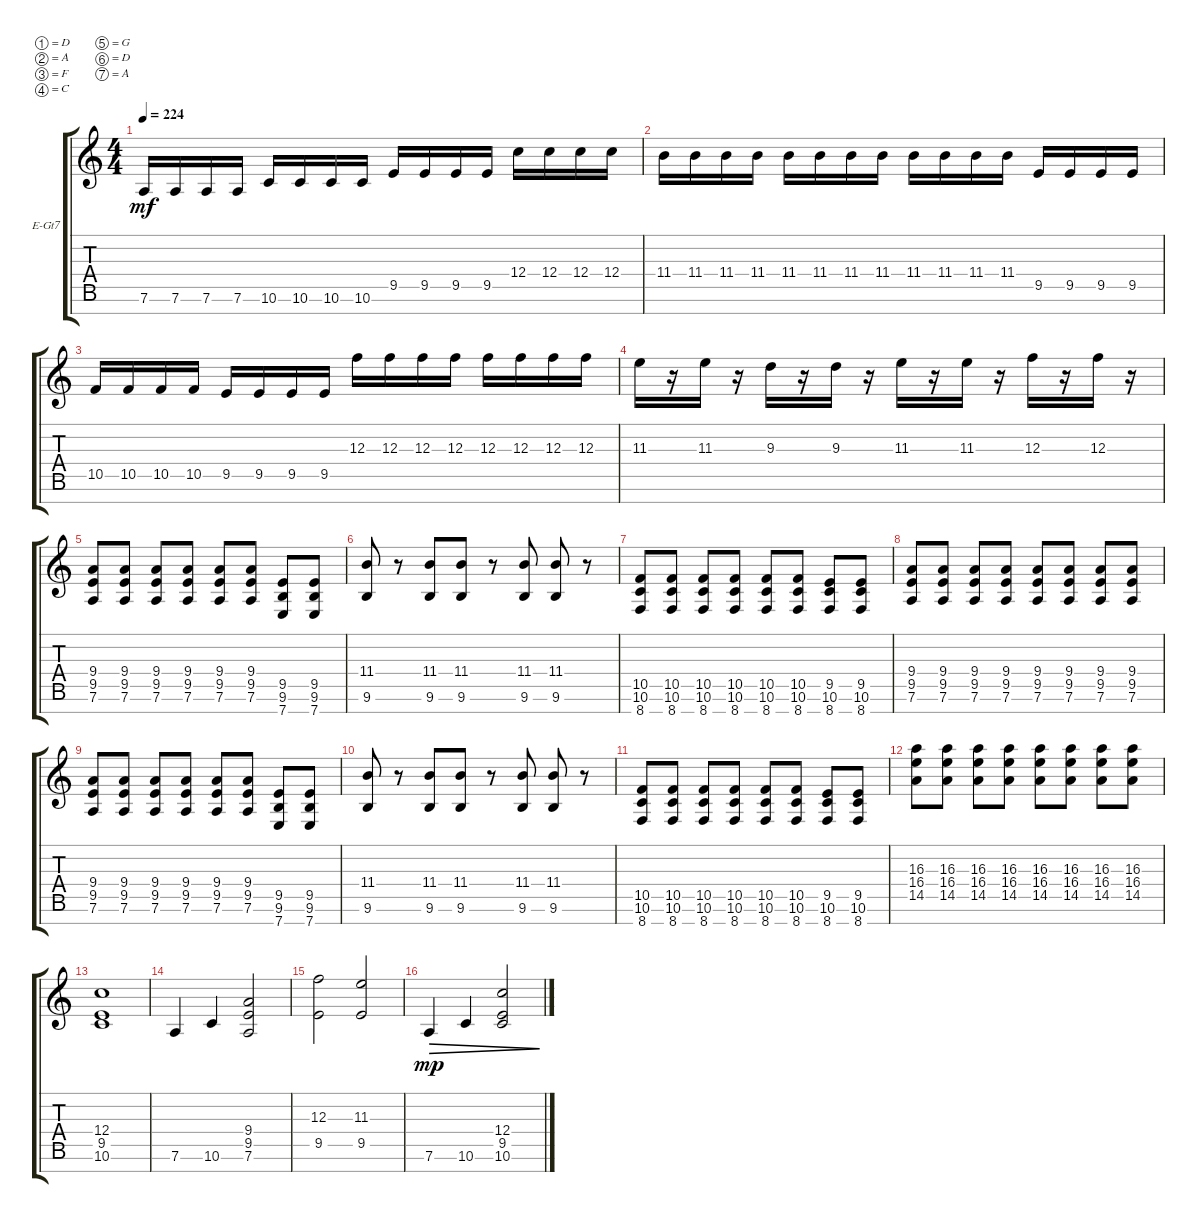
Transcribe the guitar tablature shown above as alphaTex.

\defaultSystemsLayout 4
\bracketExtendMode groupsimilarinstruments
\firstSystemTrackNameOrientation horizontal
\otherSystemsTrackNameOrientation horizontal
\track ("Electric Guitar" "E-Gt7") {instrument distortionguitar}
\staff {score tabs}
\tuning (D4 A3 F3 C3 G2 D2 A1)
\ts (4 4)
\tempo 224
\clef g2
\ks c
7.6.16{dy mf} 7.6.16 7.6.16 7.6.16 10.6.16 10.6.16 10.6.16 10.6.16 9.5.16 9.5.16 9.5.16 9.5.16 12.4.16 12.4.16 12.4.16 12.4.16 |
11.4.16 11.4.16 11.4.16 11.4.16 11.4.16 11.4.16 11.4.16 11.4.16 11.4.16 11.4.16 11.4.16 11.4.16 9.5.16 9.5.16 9.5.16 9.5.16 |
10.5.16 10.5.16 10.5.16 10.5.16 9.5.16 9.5.16 9.5.16 9.5.16 12.3.16 12.3.16 12.3.16 12.3.16 12.3.16 12.3.16 12.3.16 12.3.16 |
11.3.16 r.16 11.3.16 r.16 9.3.16 r.16 9.3.16 r.16 11.3.16 r.16 11.3.16 r.16 12.3.16 r.16 12.3.16 r.16 |
(7.6 9.5 9.4).8 (7.6 9.5 9.4).8 (7.6 9.5 9.4).8 (7.6 9.5 9.4).8 (7.6 9.5 9.4).8 (7.6 9.5 9.4).8 (9.6 9.5 7.7).8 (9.6 9.5 7.7).8 |
(9.6 11.4).8 r.8 (9.6 11.4).8 (9.6 11.4).8 r.8 (9.6 11.4).8 (9.6 11.4).8 r.8 |
(10.5 10.6 8.7).8 (10.5 10.6 8.7).8 (10.5 10.6 8.7).8 (10.5 10.6 8.7).8 (10.5 10.6 8.7).8 (10.5 10.6 8.7).8 (9.5 10.6 8.7).8 (9.5 10.6 8.7).8 |
(9.4 9.5 7.6).8 (9.4 9.5 7.6).8 (9.4 9.5 7.6).8 (9.4 9.5 7.6).8 (9.4 9.5 7.6).8 (9.4 9.5 7.6).8 (9.4 9.5 7.6).8 (9.4 9.5 7.6).8 |
(7.6 9.5 9.4).8 (7.6 9.5 9.4).8 (7.6 9.5 9.4).8 (7.6 9.5 9.4).8 (7.6 9.5 9.4).8 (7.6 9.5 9.4).8 (9.6 9.5 7.7).8 (9.6 9.5 7.7).8 |
(9.6 11.4).8 r.8 (9.6 11.4).8 (9.6 11.4).8 r.8 (9.6 11.4).8 (9.6 11.4).8 r.8 |
(10.5 10.6 8.7).8 (10.5 10.6 8.7).8 (10.5 10.6 8.7).8 (10.5 10.6 8.7).8 (10.5 10.6 8.7).8 (10.5 10.6 8.7).8 (9.5 10.6 8.7).8 (9.5 10.6 8.7).8 |
(14.5 16.4 16.3).8 (14.5 16.4 16.3).8 (14.5 16.4 16.3).8 (14.5 16.4 16.3).8 (14.5 16.4 16.3).8 (14.5 16.4 16.3).8 (14.5 16.4 16.3).8 (14.5 16.4 16.3).8 |
(12.4 10.6 9.5).1 |
7.6.4 10.6.4 (7.6 9.5 9.4).2 |
(9.5 12.3).2 (9.5 11.3).2 |
7.6.4{dec dy mp} 10.6.4{dec} (10.6 9.5 12.4).2{dec}
